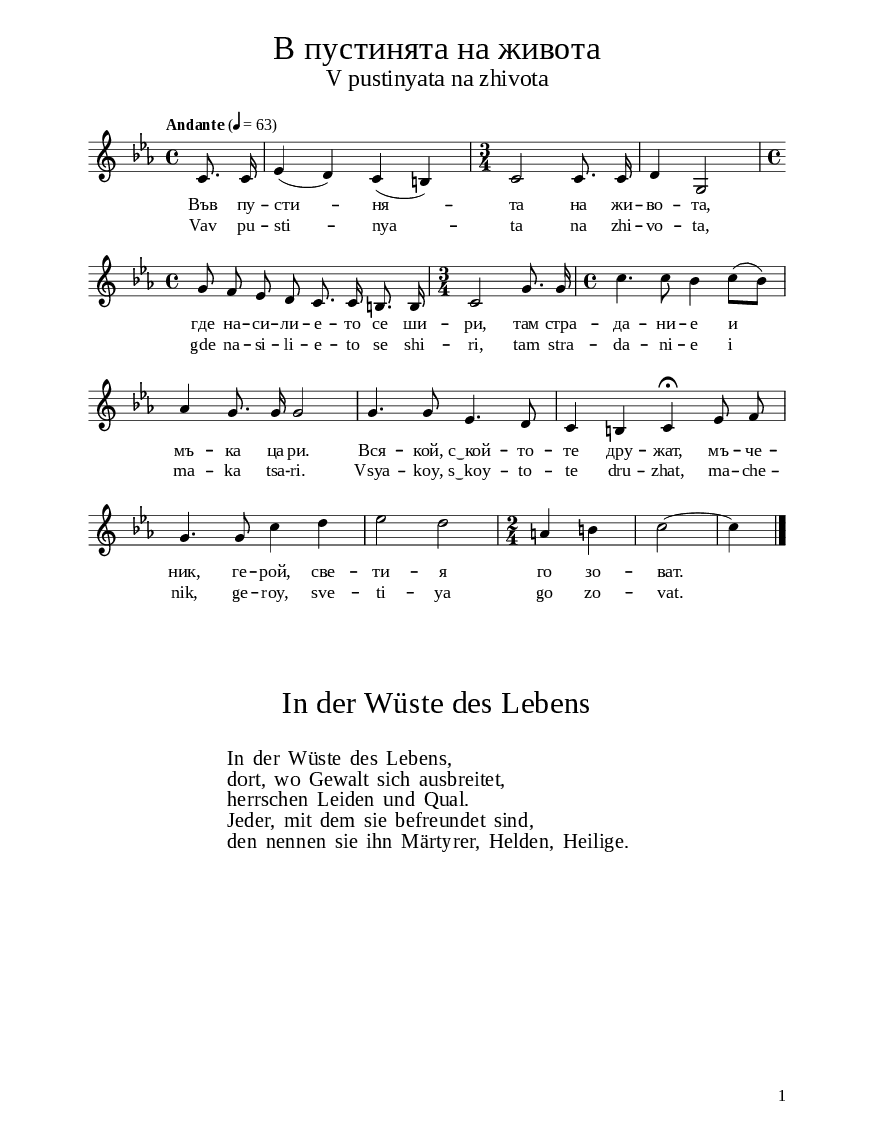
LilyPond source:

\version "2.22.1"

% include paper part and global functions
\include "include/globals.ily"

\bookpart {
  \include "include/bookpart-paper.ily"
  \score {
    \include "include/score-layout.ily"


    \new Voice \relative c' {

      \clef treble
      \key c \minor
      \time 4/4
      \tempoFunc "Andante" 4 "63"
      \autoBeamOff

      \partial 4

      c8.  c16 | % 2
      es4 (  d4 )  c4 (  b4 ) | % 3
      \time 3/4  | % 3
      c2  c8.  c16 | % 4
      d4  g,2 \break | % 5
      \time 4/4  | % 5
      g'8  f8  es8  d8  c8.
      c16  b8.  b16 | % 6
      \time 3/4  | % 6
      c2  g'8.  g16 | % 7
      \time 4/4  | % 7
      c4.  c8  bes4  c8 ( [
      bes8 ) ] \break | % 8
      as4  g8.  g16  g2 | % 9
      g4.  g8  es4.  d8 |
      c4  b4  c4 ^\fermata  es8
      f8 \break | % 11
      g4.  g8  c4  d4 | % 12
      es2  d2 | % 13
      \time 2/4  | % 13
      a4  b4 | % 14
      c2 ~ | % 15
      c4 \bar "|."
    }

    \addlyrics {
      Във пу -- сти -- ня -- та на
      жи -- во -- та, где на -- си -- ли --
      е -- то се ши -- ри, там стра --
      да -- ни -- е и мъ -- ка ца --
      ри. Вся -- кой, с‿кой -- то -- те
      дру -- жат, мъ -- че -- ник, ге --
      рой, све -- ти -- я го зо -- ват.}
      \addlyrics {
        Vav pu -- sti -- nya -- ta na
        zhi -- vo -- ta, gde na -- si -- li --
        e -- to se shi -- ri, tam stra --
        da -- ni -- e i ma -- ka tsa --
        ri. Vsya -- koy, s‿koy -- to -- te
        dru -- zhat, ma -- che -- nik, ge --
        roy, sve -- ti -- ya go zo -- vat.}

        \header {
          title = \titleFunc "В пустинята на живота" "V pustinyata na zhivota"
        }

        \midi{}

      } % score

      %\markup \dc-one "D.C. al Fine"
      \markup \empty-two

      % include foreign translation(s) of the song

      %\pageBreak
      \version "2.22.1"

\markup \fill-line { \fontsize #deTitleFontSize "In der Wüste des Lebens" }
\markup \null
\markup \null
\markup \fontsize #deCoupletFontSize {
  \hspace #12
  \override #`(baseline-skip . ,deCoupletBaselineSkip)

  \column {
     \line { " " }
      \line { " "  In der Wüste des Lebens,}

 \line { " " dort, wo Gewalt sich ausbreitet,}

 \line { " " herrschen Leiden und Qual.}

 \line { " " Jeder, mit dem sie befreundet sind,}

 \line { " " den nennen sie ihn Märtyrer, Helden, Heilige.}

    }


}


    } % bookpart
